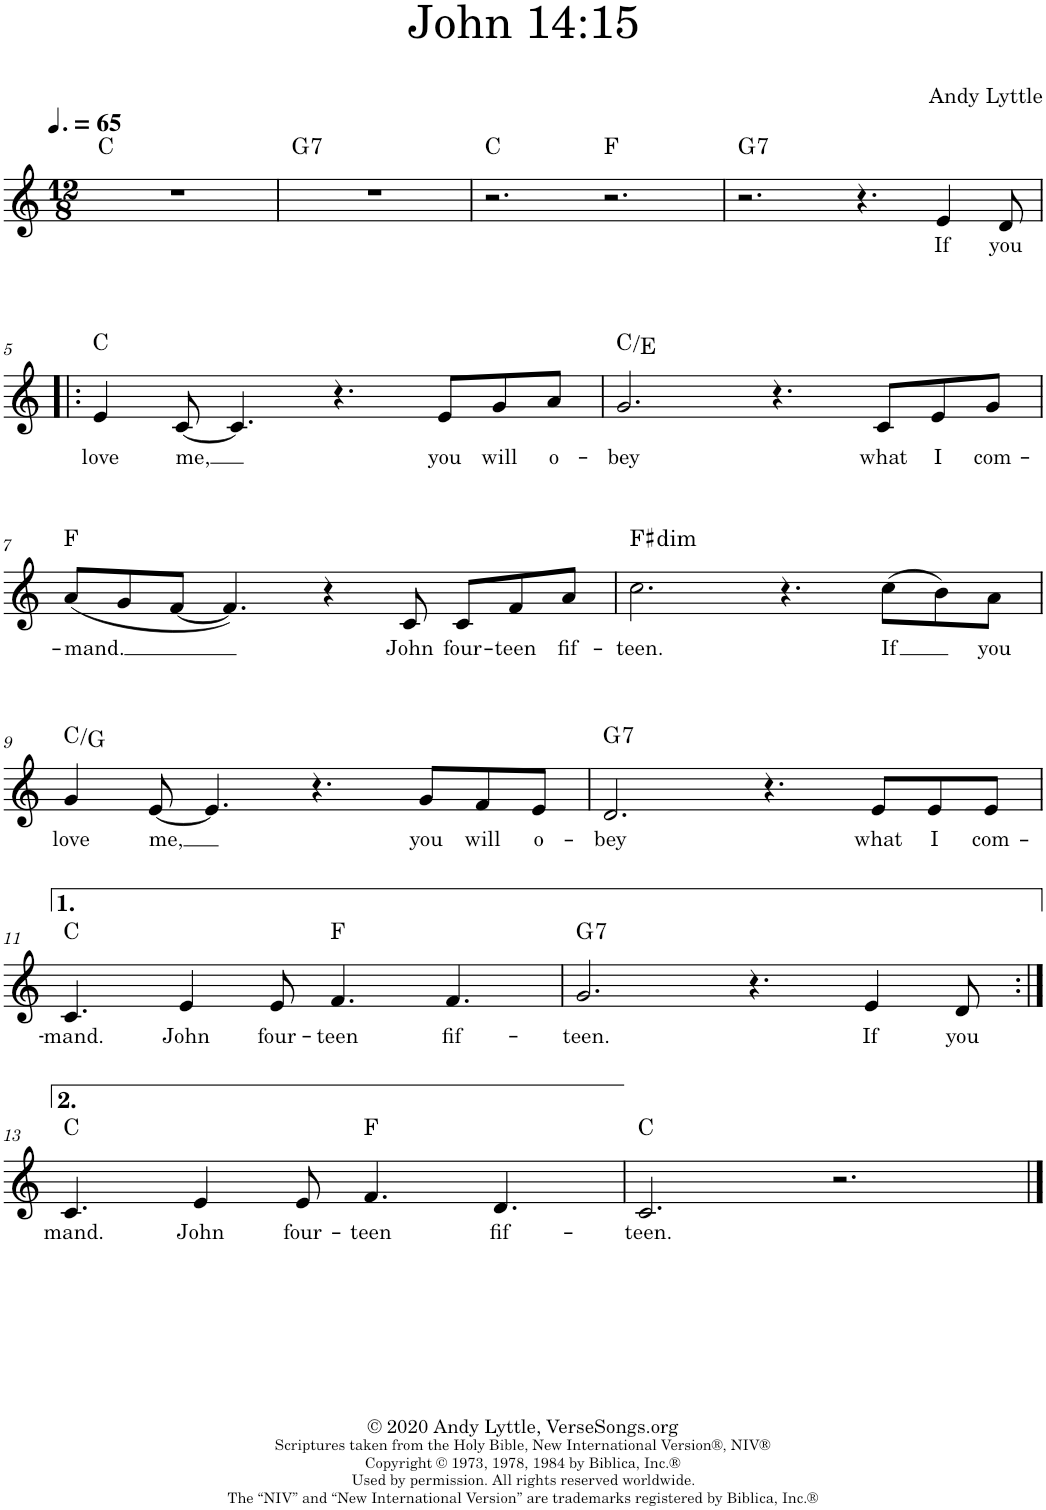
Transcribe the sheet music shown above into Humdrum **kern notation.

**kern	**text	**harte
*part1	*part1	*part1
*staff1	*staff1	*
*I"Piano	*	*
*I'Pno.	*	*
*clefG2	*	*
*k[]	*	*
*M12/8	*	*
*MM98	*	*
=1	=1	=1
1.r	.	C:maj
=2	=2	=2
!	!	!LO:H:kt=7
1.r	.	G:7
=3	=3	=3
2.r	.	C:maj
2.r	.	F:maj
=4	=4	=4
!	!	!LO:H:kt=7
2.r	.	G:7
4.r	.	.
!	!LO:LY:b	!
4e/	If	.
!	!LO:LY:b	!
8d/	you	.
!!LO:LB:g=z
=5!|:	=5!|:	=5!|:
!	!LO:LY:b	!
4e/	love	C:maj
!	!LO:LY:b	!
[8c/	me,	.
4.c/]	.	.
4.r	.	.
!	!LO:LY:b	!
8e/L	you	.
!	!LO:LY:b	!
8g/	will	.
!	!LO:LY:b	!
8a/J	o-	.
=6	=6	=6
!	!LO:LY:b	!
2.g/	-bey	C:maj/3
4.r	.	.
!	!LO:LY:b	!
8c/L	what	.
!	!LO:LY:b	!
8e/	I	.
!	!LO:LY:b	!
8g/J	com-	.
!!LO:LB:g=z
=7	=7	=7
!	!LO:LY:b	!
(8a/L	-mand.	F:maj
8g/	.	.
[8f/J	.	.
4.f/])	.	.
4r	.	.
!	!LO:LY:b	!
8c/	John	.
!	!LO:LY:b	!
8c/L	four-	.
!	!LO:LY:b	!
8f/	-teen	.
!	!LO:LY:b	!
8a/J	fif-	.
=8	=8	=8
!	!LO:LY:b	!LO:H:kt=dim
2.cc\	-teen.	F#:dim
4.r	.	.
!	!LO:LY:b	!
(8cc\L	If	.
8b\)	.	.
!	!LO:LY:b	!
8a\J	you	.
!!LO:LB:g=z
=9	=9	=9
!	!LO:LY:b	!
4g/	love	C:maj/5
!	!LO:LY:b	!
[8e/	me,	.
4.e/]	.	.
4.r	.	.
!	!LO:LY:b	!
8g/L	you	.
!	!LO:LY:b	!
8fn/	will	.
!	!LO:LY:b	!
8e/J	o-	.
=10	=10	=10
!	!LO:LY:b	!LO:H:kt=7
2.d/	-bey	G:7
4.r	.	.
!	!LO:LY:b	!
8e/L	what	.
!	!LO:LY:b	!
8e/	I	.
!	!LO:LY:b	!
8e/J	com-	.
!!LO:LB:g=z
=11	=11	=11
!	!LO:LY:b	!
4.c/	-mand.	C:maj
!	!LO:LY:b	!
4e/	John	.
!	!LO:LY:b	!
8e/	four-	.
!	!LO:LY:b	!
4.f/	-teen	F:maj
!	!LO:LY:b	!
4.f/	fif-	.
=12	=12	=12
!	!LO:LY:b	!LO:H:kt=7
2.g/	-teen.	G:7
4.r	.	.
!	!LO:LY:b	!
4e/	If	.
!	!LO:LY:b	!
8d/	you	.
!!LO:LB:g=z
=13:|!	=13:|!	=13:|!
!	!LO:LY:b	!
4.c/	-mand.	C:maj
!	!LO:LY:b	!
4e/	John	.
!	!LO:LY:b	!
8e/	four-	.
!	!LO:LY:b	!
4.f/	-teen	F:maj
!	!LO:LY:b	!
4.d/	fif-	.
=14	=14	=14
!	!LO:LY:b	!
2.c/	-teen.	C:maj
2.r	.	.
==	==	==
*-	*-	*-
